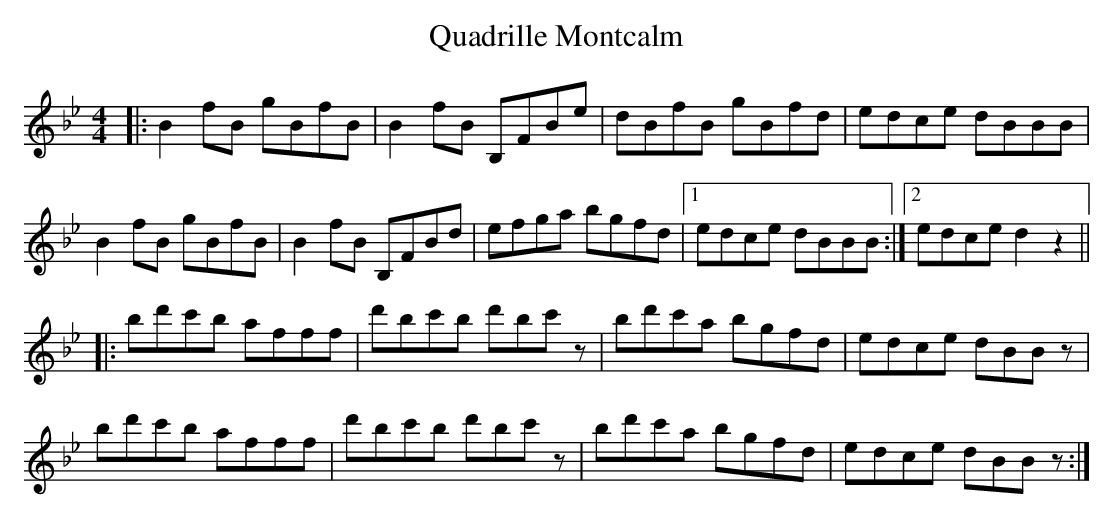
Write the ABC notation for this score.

X:1
T: Quadrille Montcalm
M: 4/4
L: 1/8
K: Gmin
|:B2fB gBfB|B2fB B,FBe|dBfB gBfd|edce dBBB|
B2fB gBfB|B2fB B,FBd|efga bgfd|1 edce dBBB:|2 edce d2z2||
|:bd'c'b afff|d'bc'b d'bc'z|bd'c'a bgfd|edce dBBz|
bd'c'b afff|d'bc'b d'bc'z|bd'c'a bgfd|edce dBBz:|
